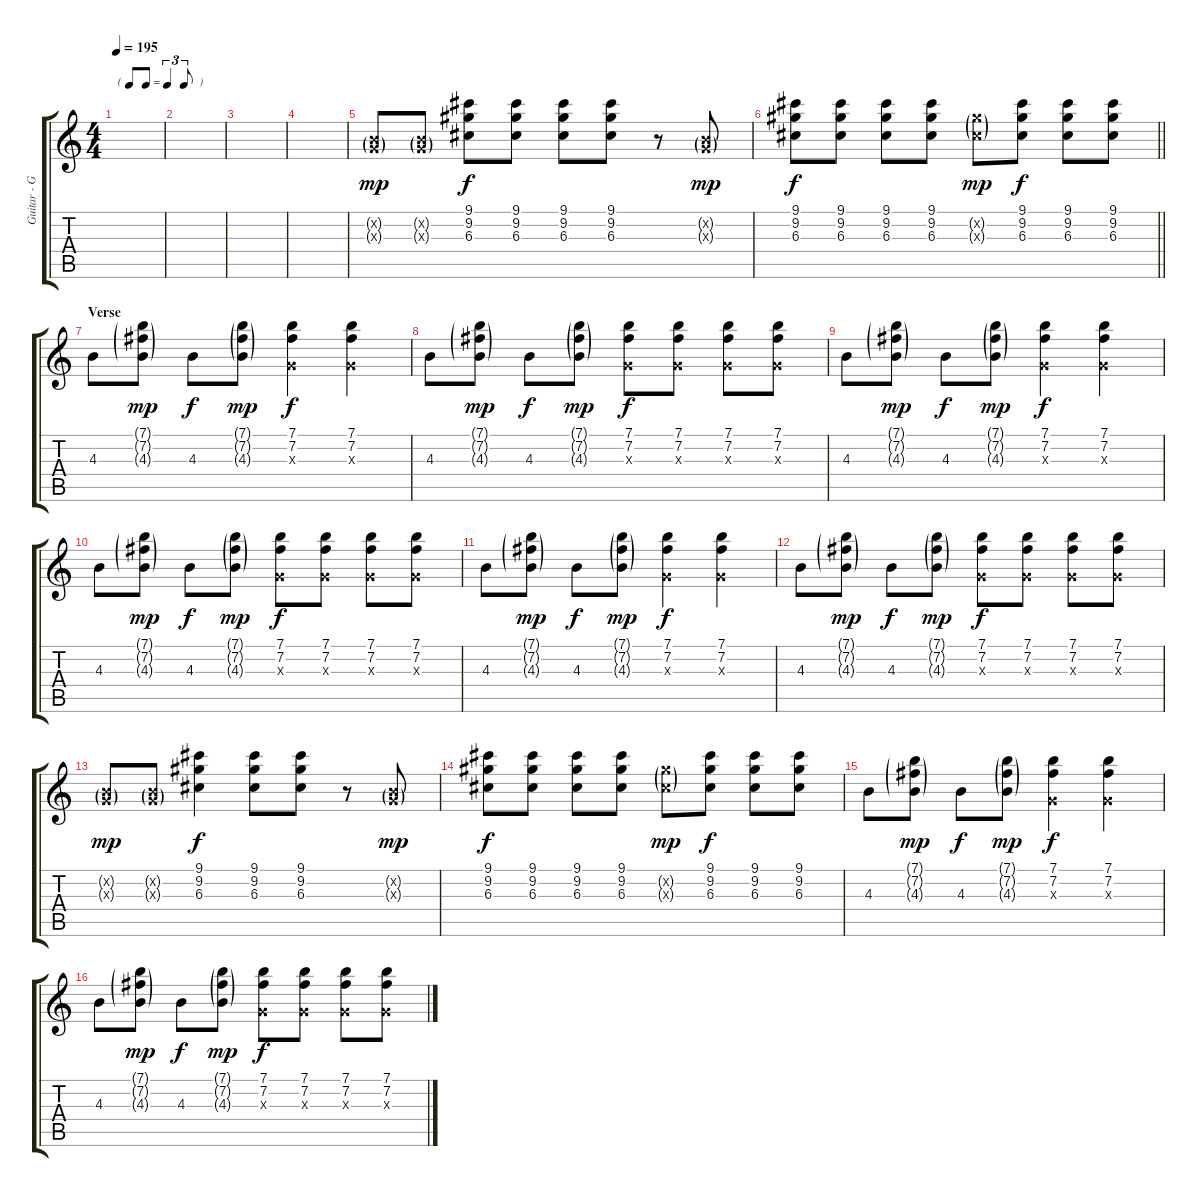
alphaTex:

\track ("Guitar - Greg" "Guitar - G") {instrument electricguitarclean}
\staff {score tabs}
\tuning (E4 B3 G3 D3 A2 E2) {hide}
\ts (4 4)
\tf triplet8th
\tempo 195
\clef g2
\ks c
|
|
|
|
(0.2{g x} 0.3{g x}).8{dy mp} (0.2{g x} 0.3{g x}).8 (9.1 9.2 6.3).8{dy f} (9.1 9.2 6.3).8 (9.1 9.2 6.3).8 (9.1 9.2 6.3).8 r.8 (0.2{g x} 0.3{g x}).8{dy mp} |
\barLineRight lightlight
(9.1 9.2 6.3).8{dy f} (9.1 9.2 6.3).8 (9.1 9.2 6.3).8 (9.1 9.2 6.3).8 (9.2{g x} 6.3{g x}).8{dy mp} (9.1 9.2 6.3).8{dy f} (9.1 9.2 6.3).8 (9.1 9.2 6.3).8 |
\section ("" "Verse")
4.3.8 (7.1{g} 7.2{g} 4.3{g}).8{dy mp} 4.3.8{dy f} (7.1{g} 7.2{g} 4.3{g}).8{dy mp} (7.1 7.2 0.3{x}).4{dy f} (7.1 7.2 0.3{x}).4 |
4.3.8 (7.1{g} 7.2{g} 4.3{g}).8{dy mp} 4.3.8{dy f} (7.1{g} 7.2{g} 4.3{g}).8{dy mp} (7.1 7.2 0.3{x}).8{dy f} (7.1 7.2 0.3{x}).8 (7.1 7.2 0.3{x}).8 (7.1 7.2 0.3{x}).8 |
4.3.8 (7.1{g} 7.2{g} 4.3{g}).8{dy mp} 4.3.8{dy f} (7.1{g} 7.2{g} 4.3{g}).8{dy mp} (7.1 7.2 0.3{x}).4{dy f} (7.1 7.2 0.3{x}).4 |
4.3.8 (7.1{g} 7.2{g} 4.3{g}).8{dy mp} 4.3.8{dy f} (7.1{g} 7.2{g} 4.3{g}).8{dy mp} (7.1 7.2 0.3{x}).8{dy f} (7.1 7.2 0.3{x}).8 (7.1 7.2 0.3{x}).8 (7.1 7.2 0.3{x}).8 |
4.3.8 (7.1{g} 7.2{g} 4.3{g}).8{dy mp} 4.3.8{dy f} (7.1{g} 7.2{g} 4.3{g}).8{dy mp} (7.1 7.2 0.3{x}).4{dy f} (7.1 7.2 0.3{x}).4 |
4.3.8 (7.1{g} 7.2{g} 4.3{g}).8{dy mp} 4.3.8{dy f} (7.1{g} 7.2{g} 4.3{g}).8{dy mp} (7.1 7.2 0.3{x}).8{dy f} (7.1 7.2 0.3{x}).8 (7.1 7.2 0.3{x}).8 (7.1 7.2 0.3{x}).8 |
(0.2{g x} 0.3{g x}).8{dy mp} (0.2{g x} 0.3{g x}).8 (9.1 9.2 6.3).4{dy f} (9.1 9.2 6.3).8 (9.1 9.2 6.3).8 r.8 (0.2{g x} 0.3{g x}).8{dy mp} |
(9.1 9.2 6.3).8{dy f} (9.1 9.2 6.3).8 (9.1 9.2 6.3).8 (9.1 9.2 6.3).8 (9.2{g x} 6.3{g x}).8{dy mp} (9.1 9.2 6.3).8{dy f} (9.1 9.2 6.3).8 (9.1 9.2 6.3).8 |
4.3.8 (7.1{g} 7.2{g} 4.3{g}).8{dy mp} 4.3.8{dy f} (7.1{g} 7.2{g} 4.3{g}).8{dy mp} (7.1 7.2 0.3{x}).4{dy f} (7.1 7.2 0.3{x}).4 |
4.3.8 (7.1{g} 7.2{g} 4.3{g}).8{dy mp} 4.3.8{dy f} (7.1{g} 7.2{g} 4.3{g}).8{dy mp} (7.1 7.2 0.3{x}).8{dy f} (7.1 7.2 0.3{x}).8 (7.1 7.2 0.3{x}).8 (7.1 7.2 0.3{x}).8
